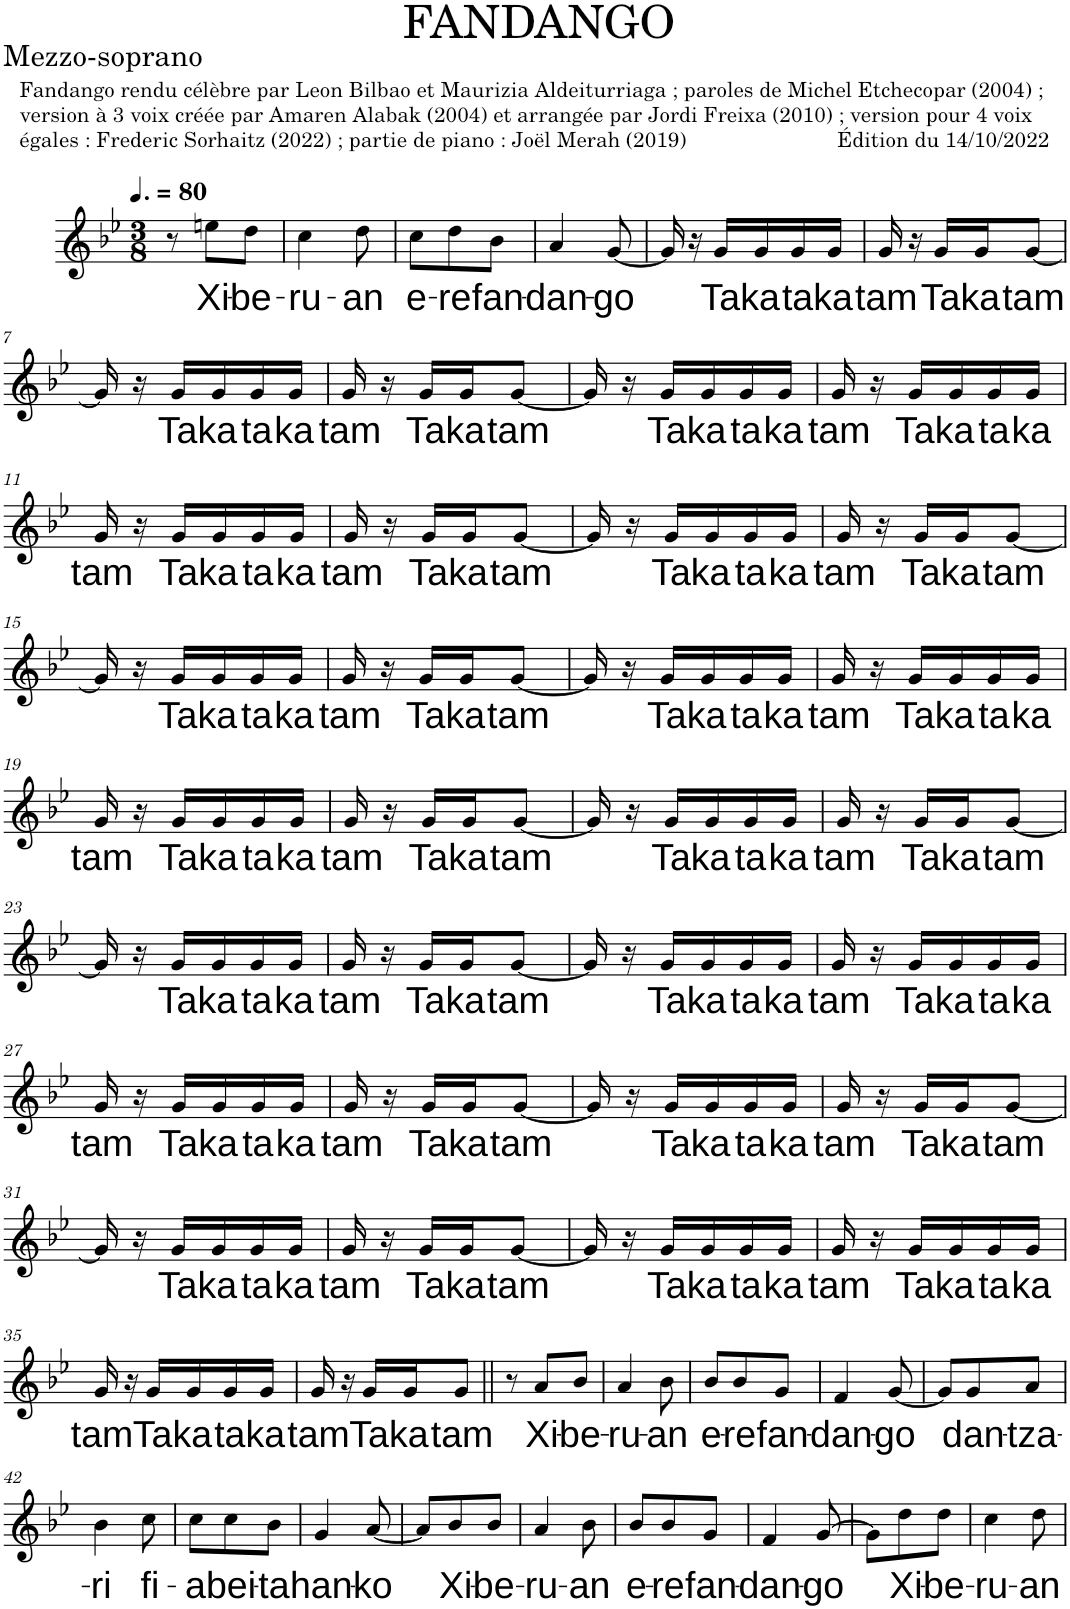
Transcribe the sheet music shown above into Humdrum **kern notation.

**kern	**text
*part1	*part1
*staff1	*staff1
*I"Mezzo-soprano	*
*I'Mzs.	*
*clefG2	*
*k[b-e-]	*
*M3/8	*
*MM120	*
=1	=1
8r	.
!	!LO:LY:b
8een\L	Xi-
!	!LO:LY:b
8dd\J	-be-
=2	=2
!	!LO:LY:b
4cc\	-ru-
!	!LO:LY:b
8dd\	-an
=3	=3
!	!LO:LY:b
8cc\L	e-
!	!LO:LY:b
8dd\	-re
!	!LO:LY:b
8b-\J	fan-
=4	=4
!	!LO:LY:b
4a/	-dan-
!	!LO:LY:b
[8g/	-go
=5	=5
16g/]	.
16r	.
!	!LO:LY:b
16g/LL	Ta
!	!LO:LY:b
16g/	ka
!	!LO:LY:b
16g/	ta
!	!LO:LY:b
16g/JJ	ka
=6	=6
!	!LO:LY:b
16g/	tam
16r	.
!	!LO:LY:b
16g/LL	Ta
!	!LO:LY:b
16g/J	ka
!	!LO:LY:b
[8g/J	tam
!!LO:LB:g=z
=7	=7
16g/]	.
16r	.
!	!LO:LY:b
16g/LL	Ta
!	!LO:LY:b
16g/	ka
!	!LO:LY:b
16g/	ta
!	!LO:LY:b
16g/JJ	ka
=8	=8
!	!LO:LY:b
16g/	tam
16r	.
!	!LO:LY:b
16g/LL	Ta
!	!LO:LY:b
16g/J	ka
!	!LO:LY:b
[8g/J	tam
=9	=9
16g/]	.
16r	.
!	!LO:LY:b
16g/LL	Ta
!	!LO:LY:b
16g/	ka
!	!LO:LY:b
16g/	ta
!	!LO:LY:b
16g/JJ	ka
=10	=10
!	!LO:LY:b
16g/	tam
16r	.
!	!LO:LY:b
16g/LL	Ta
!	!LO:LY:b
16g/	ka
!	!LO:LY:b
16g/	ta
!	!LO:LY:b
16g/JJ	ka
!!LO:LB:g=z
=11	=11
!	!LO:LY:b
16g/	tam
16r	.
!	!LO:LY:b
16g/LL	Ta
!	!LO:LY:b
16g/	ka
!	!LO:LY:b
16g/	ta
!	!LO:LY:b
16g/JJ	ka
=12	=12
!	!LO:LY:b
16g/	tam
16r	.
!	!LO:LY:b
16g/LL	Ta
!	!LO:LY:b
16g/J	ka
!	!LO:LY:b
[8g/J	tam
=13	=13
16g/]	.
16r	.
!	!LO:LY:b
16g/LL	Ta
!	!LO:LY:b
16g/	ka
!	!LO:LY:b
16g/	ta
!	!LO:LY:b
16g/JJ	ka
=14	=14
!	!LO:LY:b
16g/	tam
16r	.
!	!LO:LY:b
16g/LL	Ta
!	!LO:LY:b
16g/J	ka
!	!LO:LY:b
[8g/J	tam
!!LO:LB:g=z
=15	=15
16g/]	.
16r	.
!	!LO:LY:b
16g/LL	Ta
!	!LO:LY:b
16g/	ka
!	!LO:LY:b
16g/	ta
!	!LO:LY:b
16g/JJ	ka
=16	=16
!	!LO:LY:b
16g/	tam
16r	.
!	!LO:LY:b
16g/LL	Ta
!	!LO:LY:b
16g/J	ka
!	!LO:LY:b
[8g/J	tam
=17	=17
16g/]	.
16r	.
!	!LO:LY:b
16g/LL	Ta
!	!LO:LY:b
16g/	ka
!	!LO:LY:b
16g/	ta
!	!LO:LY:b
16g/JJ	ka
=18	=18
!	!LO:LY:b
16g/	tam
16r	.
!	!LO:LY:b
16g/LL	Ta
!	!LO:LY:b
16g/	ka
!	!LO:LY:b
16g/	ta
!	!LO:LY:b
16g/JJ	ka
!!LO:LB:g=z
=19	=19
!	!LO:LY:b
16g/	tam
16r	.
!	!LO:LY:b
16g/LL	Ta
!	!LO:LY:b
16g/	ka
!	!LO:LY:b
16g/	ta
!	!LO:LY:b
16g/JJ	ka
=20	=20
!	!LO:LY:b
16g/	tam
16r	.
!	!LO:LY:b
16g/LL	Ta
!	!LO:LY:b
16g/J	ka
!	!LO:LY:b
[8g/J	tam
=21	=21
16g/]	.
16r	.
!	!LO:LY:b
16g/LL	Ta
!	!LO:LY:b
16g/	ka
!	!LO:LY:b
16g/	ta
!	!LO:LY:b
16g/JJ	ka
=22	=22
!	!LO:LY:b
16g/	tam
16r	.
!	!LO:LY:b
16g/LL	Ta
!	!LO:LY:b
16g/J	ka
!	!LO:LY:b
[8g/J	tam
!!LO:LB:g=z
=23	=23
16g/]	.
16r	.
!	!LO:LY:b
16g/LL	Ta
!	!LO:LY:b
16g/	ka
!	!LO:LY:b
16g/	ta
!	!LO:LY:b
16g/JJ	ka
=24	=24
!	!LO:LY:b
16g/	tam
16r	.
!	!LO:LY:b
16g/LL	Ta
!	!LO:LY:b
16g/J	ka
!	!LO:LY:b
[8g/J	tam
=25	=25
16g/]	.
16r	.
!	!LO:LY:b
16g/LL	Ta
!	!LO:LY:b
16g/	ka
!	!LO:LY:b
16g/	ta
!	!LO:LY:b
16g/JJ	ka
=26	=26
!	!LO:LY:b
16g/	tam
16r	.
!	!LO:LY:b
16g/LL	Ta
!	!LO:LY:b
16g/	ka
!	!LO:LY:b
16g/	ta
!	!LO:LY:b
16g/JJ	ka
!!LO:LB:g=z
=27	=27
!	!LO:LY:b
16g/	tam
16r	.
!	!LO:LY:b
16g/LL	Ta
!	!LO:LY:b
16g/	ka
!	!LO:LY:b
16g/	ta
!	!LO:LY:b
16g/JJ	ka
=28	=28
!	!LO:LY:b
16g/	tam
16r	.
!	!LO:LY:b
16g/LL	Ta
!	!LO:LY:b
16g/J	ka
!	!LO:LY:b
[8g/J	tam
=29	=29
16g/]	.
16r	.
!	!LO:LY:b
16g/LL	Ta
!	!LO:LY:b
16g/	ka
!	!LO:LY:b
16g/	ta
!	!LO:LY:b
16g/JJ	ka
=30	=30
!	!LO:LY:b
16g/	tam
16r	.
!	!LO:LY:b
16g/LL	Ta
!	!LO:LY:b
16g/J	ka
!	!LO:LY:b
[8g/J	tam
!!LO:LB:g=z
=31	=31
16g/]	.
16r	.
!	!LO:LY:b
16g/LL	Ta
!	!LO:LY:b
16g/	ka
!	!LO:LY:b
16g/	ta
!	!LO:LY:b
16g/JJ	ka
=32	=32
!	!LO:LY:b
16g/	tam
16r	.
!	!LO:LY:b
16g/LL	Ta
!	!LO:LY:b
16g/J	ka
!	!LO:LY:b
[8g/J	tam
=33	=33
16g/]	.
16r	.
!	!LO:LY:b
16g/LL	Ta
!	!LO:LY:b
16g/	ka
!	!LO:LY:b
16g/	ta
!	!LO:LY:b
16g/JJ	ka
=34	=34
!	!LO:LY:b
16g/	tam
16r	.
!	!LO:LY:b
16g/LL	Ta
!	!LO:LY:b
16g/	ka
!	!LO:LY:b
16g/	ta
!	!LO:LY:b
16g/JJ	ka
!!LO:LB:g=z
=35	=35
!	!LO:LY:b
16g/	tam
16r	.
!	!LO:LY:b
16g/LL	Ta
!	!LO:LY:b
16g/	ka
!	!LO:LY:b
16g/	ta
!	!LO:LY:b
16g/JJ	ka
=36	=36
!	!LO:LY:b
16g/	tam
16r	.
!	!LO:LY:b
16g/LL	Ta
!	!LO:LY:b
16g/J	ka
!	!LO:LY:b
8g/J	tam
=37||	=37||
8r	.
!	!LO:LY:b
8a/L	Xi-
!	!LO:LY:b
8b-/J	-be-
=38	=38
!	!LO:LY:b
4a/	-ru-
!	!LO:LY:b
8b-\	-an
=39	=39
!	!LO:LY:b
8b-/L	e-
!	!LO:LY:b
8b-/	-re
!	!LO:LY:b
8g/J	fan-
=40	=40
!	!LO:LY:b
4f/	-dan-
!	!LO:LY:b
[8g/	-go
=41	=41
8g/L]	.
!	!LO:LY:b
8g/	dan-
!	!LO:LY:b
8a/J	-tza-
!!LO:LB:g=z
=42	=42
!	!LO:LY:b
4b-\	-ri
!	!LO:LY:b
8cc\	fi-
=43	=43
!	!LO:LY:b
8cc\L	-a
!	!LO:LY:b
8cc\	bei-
!	!LO:LY:b
8b-\J	-ta
=44	=44
!	!LO:LY:b
4g/	han-
!	!LO:LY:b
[8a/	-ko
=45	=45
8a/L]	.
!	!LO:LY:b
8b-/	Xi-
!	!LO:LY:b
8b-/J	-be-
=46	=46
!	!LO:LY:b
4a/	-ru-
!	!LO:LY:b
8b-\	-an
=47	=47
!	!LO:LY:b
8b-/L	e-
!	!LO:LY:b
8b-/	-re
!	!LO:LY:b
8g/J	fan-
=48	=48
!	!LO:LY:b
4f/	-dan-
!	!LO:LY:b
[8g/	-go
=49	=49
8g\L]	.
!	!LO:LY:b
8dd\	Xi-
!	!LO:LY:b
8dd\J	-be-
=50	=50
!	!LO:LY:b
4cc\	-ru-
!	!LO:LY:b
8dd\	-an
=	=
*-	*-
